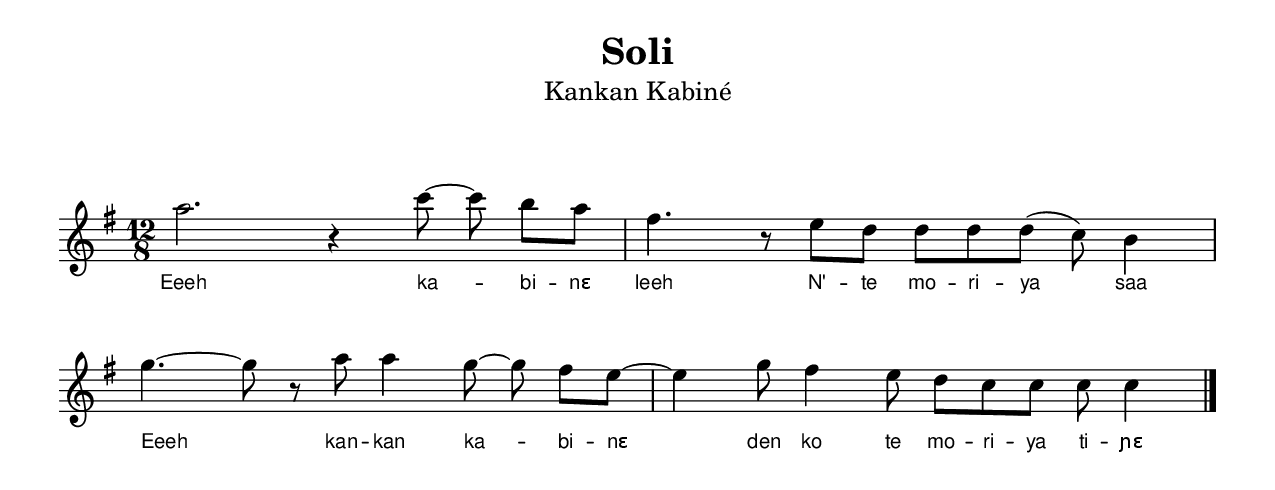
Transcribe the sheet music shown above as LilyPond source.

\version "2.22.1"

\header {
    % https://lilypond.org/doc/v2.22/Documentation/notation/font
    % https://lilypond.org/doc/v2.21/Documentation/notation/creating-titles-headers-and-footers#default-layout-of-bookpart-and-score-titles
    title =  \markup { "Soli" }
    subtitle = \markup { \normal-text "Kankan Kabiné" }
    % subsubtitle = \markup { \normal-text \italic \fontsize #1.5 "Subtitle here" }
    % instrument = "Fula Flute"
    % composer = "Traditional"
    % poet = "Someone"
    % meter = "Meter"
    % arranger = "Arranger"
    % piece = "Accompaniment Phrase"
    % footer tagline. use ##f to disable, or put text
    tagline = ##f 
    encodingsoftware = Flat
    encodingdate =  "2022-06-11"
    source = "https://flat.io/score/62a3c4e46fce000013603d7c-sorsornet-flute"
}

#(set-global-staff-size 20.0)
#(set-default-paper-size "letter")
\paper {
    % https://lilypond.org/doc/v2.22/Documentation/notation/flexible-vertical-spacing-paper-variables
    %score-markup-spacing.padding = #10
    markup-system-spacing.padding = #8
    markup-markup-spacing.padding = #8
    system-system-spacing.padding = #6

    top-margin = 1.0\cm
    bottom-margin = 0.68\cm
    left-margin = 1.0\cm
    right-margin = 1.0\cm
    between-system-space = 3.02\cm
    indent = 0\cm
    short-indent = 0\cm
    top-system-spacing = #10
    %ragged-bottom = ##t
    %ragged-last-bottom = ##t
}

\layout {
    ragged-right = ##f
    ragged-last = ##f
    \context { \Score
        autoBeaming = ##f
        \omit BarNumber
    }
    \context {
        \Lyrics
        \override LyricText.font-family = #'sans
        \override LyricText.font-size = #'-1
    }
    
}
melodyOne =  \relative a'' {
    \clef "treble" \time 12/8 \key g \major % \tempo 4.=120 
    a2. r4 c8 ~ c8  b8 [ a8 ] | % 2 
    fis4. r8 e8 [ d8 ] d8 [ d8 d8 ( ] c8 )  b4  | \break % 3
    g'4. ~ g8 r8 a8 a4 g8 ~ g8  fis8 [ e8 ~ ] | % 4
    e4 g8 fis4 e8 d8 [ c8 c8 ] c8 c4 \bar "|."
}

lyricsOne = \lyricmode {
    \set ignoreMelismata = ##t 

    Eeeh ka -- _ bi -- "nɛ" 
    leeh N' -- te mo -- ri -- ya _ saa
    Eeeh _ kan -- kan ka -- _ bi -- "nɛ" _
    den ko te mo -- ri -- ya ti -- "ɲɛ"
}

% The score definition
\score {
    \new Staff <<
        %\mergeDifferentlyDottedOn\mergeDifferentlyHeadedOn
        \context Voice = "melodyOne" {  
            \melodyOne 
        }
        \context Lyrics \lyricsto "melodyOne" {
            \lyricsOne 
        }
    >>
    \layout {}
    % To create MIDI output, uncomment the following line:
    %  \midi {\tempo 4 = 180 }
}
